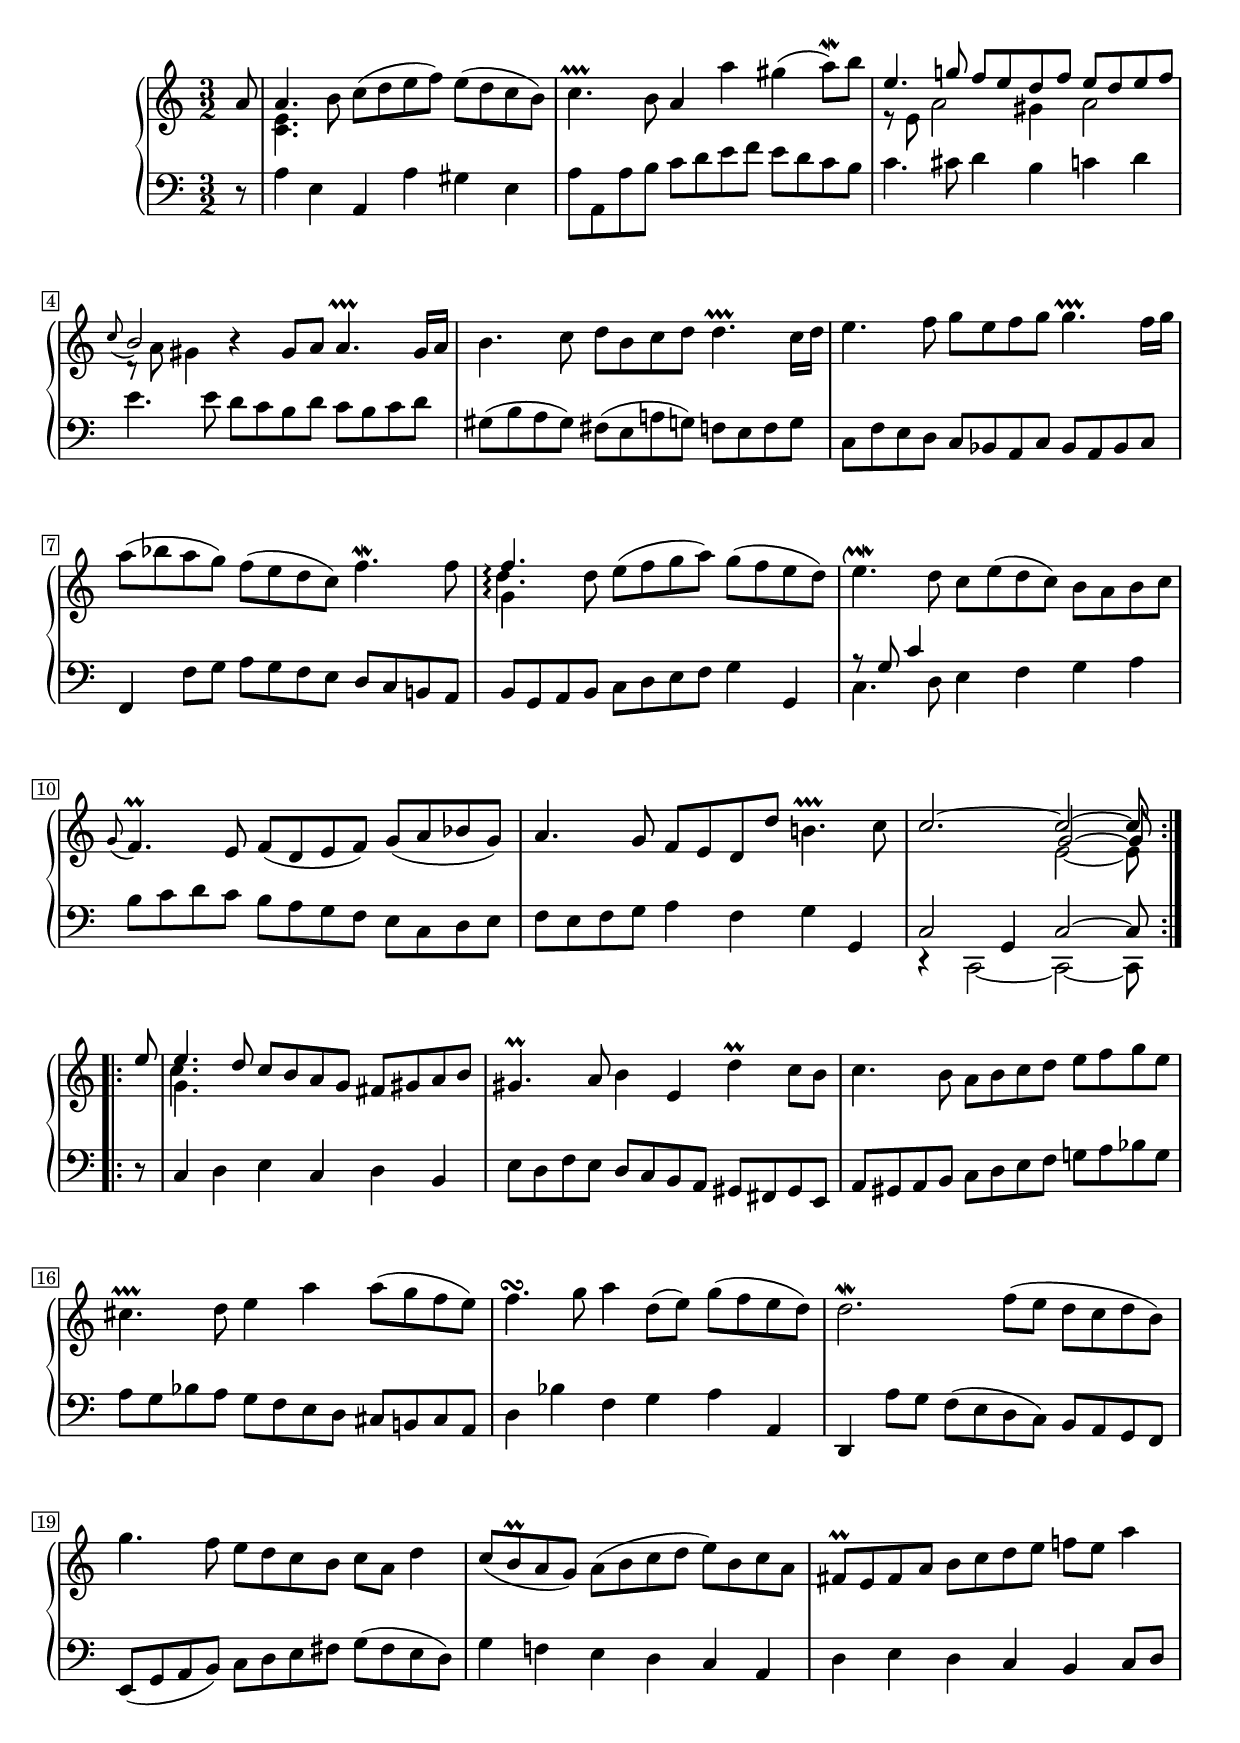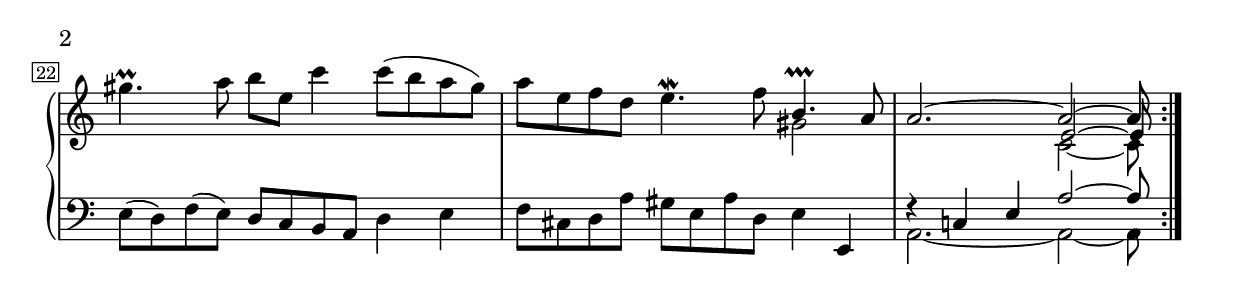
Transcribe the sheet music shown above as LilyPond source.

Global = {
  \key a \minor
  \time 3/2
  \include "../../global.ly"
}

Soprano = \context Voice = "one" \relative c'' {
  \voiceOne
  \stemNeutral\tieNeutral
  \override MultiMeasureRest.staff-position = #0
  \override Rest.staff-position = #0
  \label #'SuiteIICourante
  \repeat volta 2 {
  \partial 8 a8
  %1
  | a4. b8 c( d e f) e( d c b)
  | c4.\prallprall b8 a4 a' gis( a8)\mordent b
  | \stemUp e,4. g!8 f e d f e d e f
  | \once\slurDown\appoggiatura c8 b2 r4 \stemNeutral gis8 a a4.\prallprall gis16 a
  %5
  | b4. c8 d b c d d4.\prallprall c16 d
  | e4. f8 g e f g g4.\prallprall f16 g
  | a8( bes a g) f( e d c) f4.\mordent f8
  | \stemUp f4.\arpeggio s8 \stemNeutral e( f g a) g( f e d)
  | e4.\upmordent d8 c e( d c) b a b c
  %10
  | \slurDown \appoggiatura g8 f4.\prall e8 f( d e f) g( a bes g)
  | a4. g8 f e d d' b4.\prallprall c8
  | \stemUp\tieUp c2.~ c2~ \once\override Stem.length = #7 c8
  }
  \break
  \repeat volta 2 {
  \partial 8 e8
  | \stemUp e4. d8 c b a g fis gis a b
  | \stemNeutral\slurNeutral gis4.\prall a8 b4 e, d'\prall c8 b
  %15
  | c4. b8 a b c d e f g e
  | cis4.\prallprall d8 e4 a a8( g f e)
  | f4.\turn g8 a4 d,8( e) g( f e d)
  | d2.\mordent f8( e d c d b)
  | g'4. f8 e d c b c[ a] d4
  %20
  | c8( b\prall a g) a( b c d e) b c a
  | fis\prall e fis a b c d e f![ e] a4
  | gis4.\prall a8 b e, c'4 c8( b a gis)
  | a e f d e4.\mordent f8 \stemUp b,4.\prallprall a8
  | a2.~ a2~ \once\override Stem.length = #7 a8
  }
}

Alto = \context Voice = "two" \relative c' {
  \voiceTwo
  \stemDown\tieDown
  \override Rest.staff-position = #0
  \partial 8 s8
  %1
  | <c e>4. s8 s1
  | s1.
  | e8\rest e a2 gis4 a2
  | d,8\rest a' gis4 s1
  | s1.*3
  %8
  | \once\override NoteColumn.force-hshift = #-0.4 d'4.\arpeggio d8 s1
  | s1.*3
  %12
  | s2.
    << {
      \stemUp \override NoteColumn.force-hshift = #0.2 g,2~ g8
      \revert NoteColumn.force-hshift
    } \\ {
      e2~ e8
    } >>
  \partial 8 s8
  | << {
      \once\override NoteColumn.force-hshift = #-0.3 \once\stemDown c'4.
    } \\
      g4.
    >>
    s8 s1
  | s1.*9
  %23
  | s1 gis2
  | s2.
    << {
      \override NoteColumn.force-hshift = #0.2 e2~ e8
    } \\ {
      c2~ c8
    } >>
}

Tenor = \context Voice = "three" \relative c' {
  \voiceThree
  \stemUp\tieUp
  \override Rest.staff-position = #0
  \partial 8 s8
  %1
  | s1.*7
  %8
  | \change Staff = "upper" \stemDown \once\override NoteColumn.force-hshift = #0 g'4\arpeggio s s1
  | \change Staff = "lower" \stemUp a,8\rest g c4 s1
  | s1.*2
  | c,2 g4 c2~ c8
  \partial 8 s8
  | s1.*11
  %24
  | f4\rest c e a2~ a8
}

Bass = \context Voice = "four" \relative c' {
  \voiceFour
  \stemNeutral\tieNeutral\slurNeutral
  \override MultiMeasureRest.staff-position = #0
  \override Rest.staff-position = #0
  \repeat volta 2 {
  \partial 8 r8
  %1
  | a4 e a, a' gis e
  | a8 a, a' b c d e f e d c b
  | c4. cis8 d4 b c d
  | e4. e8 d c b d c b c d
  %5
  | gis,( b a gis) fis( e a! g) f e f g
  | c, f e d c bes a c bes a bes c
  | f,4 f'8 g a g f e d c b! a
  | b g a b c d e f g4 g,
  | \stemDown c4. d8 e4 f g a
  %10
  | \stemNeutral b8 c d c b a g f e c d e
  | f e f g a4 f g g,
  | \stemDown\tieDown d4\rest c2~ c~ c8
  }
  \repeat volta 2 {
  \partial 8 r8
  | \stemNeutral\slurNeutral c'4 d e c d b
  | e8 d f e d c b a gis fis gis e
  %15
  | a gis a b c d e f g! a bes g
  | a g bes a g f e d cis b! cis a
  | d4 bes' f g a a,
  | d, a''8 g f( e d c) b a g f
  | e( g a b) c d e fis g( fis e d)
  %20
  | g4 f! e d c a
  | d e d c b c8 d
  | e( d) f( e) d c b a d4 e
  | f8 cis d a' gis e a d, e4 e,
  | \stemDown\tieDown a2.~ a2~ a8
  }
}

\score {
  \new PianoStaff \with { connectArpeggios = ##t }
  <<
    \accidentalStyle Score.piano
    \context Staff = "upper" <<
      \set Staff.midiInstrument = #"acoustic grand"
      \Global
      \clef treble
      \Soprano
      \Alto
    >>
    \context Staff = "lower" <<
      \set Staff.midiInstrument = #"acoustic grand"
      \Global
      \clef bass
      \Tenor
      \Bass
    >>
  >>
  \header {
    composer = ##f % "Johann Sebastian Bach"
    opus = ##f % "BWV 807"
    title = \markup { "Courante" }
    subtitle = ##f
  }
  \layout {
    \context {
      \PianoStaff
      \override Parentheses.font-size = #-2
      \override TextScript.font-shape = #'italic
      \override TextScript.font-size = #-1
    }
  }
  \midi {
    \tempo 4 = 100
  }
}
